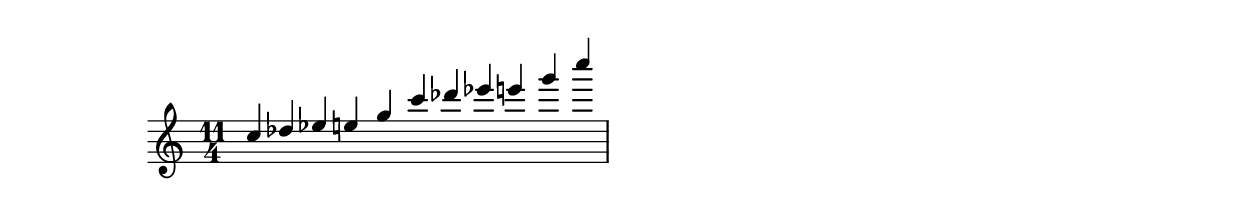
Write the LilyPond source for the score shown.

\version "2.18.2" \score { \new Staff << \new Voice { \set midiInstrument = #"piano" \voiceOne
 \key c \major \time 11/4
\override Voice.TextScript.font-size = #-4
 { c'' des'' ees'' e'' g'' c''' des''' ees''' e''' g''' c''''  } 
 } >> \layout { } \midi { \context { \Staff \remove "Staff_performer" }
\context { \Voice \consists "Staff_performer" } \tempo 2 = 60 } }
\paper{oddHeaderMarkup = ##f oddFooterMarkup = ##f}
